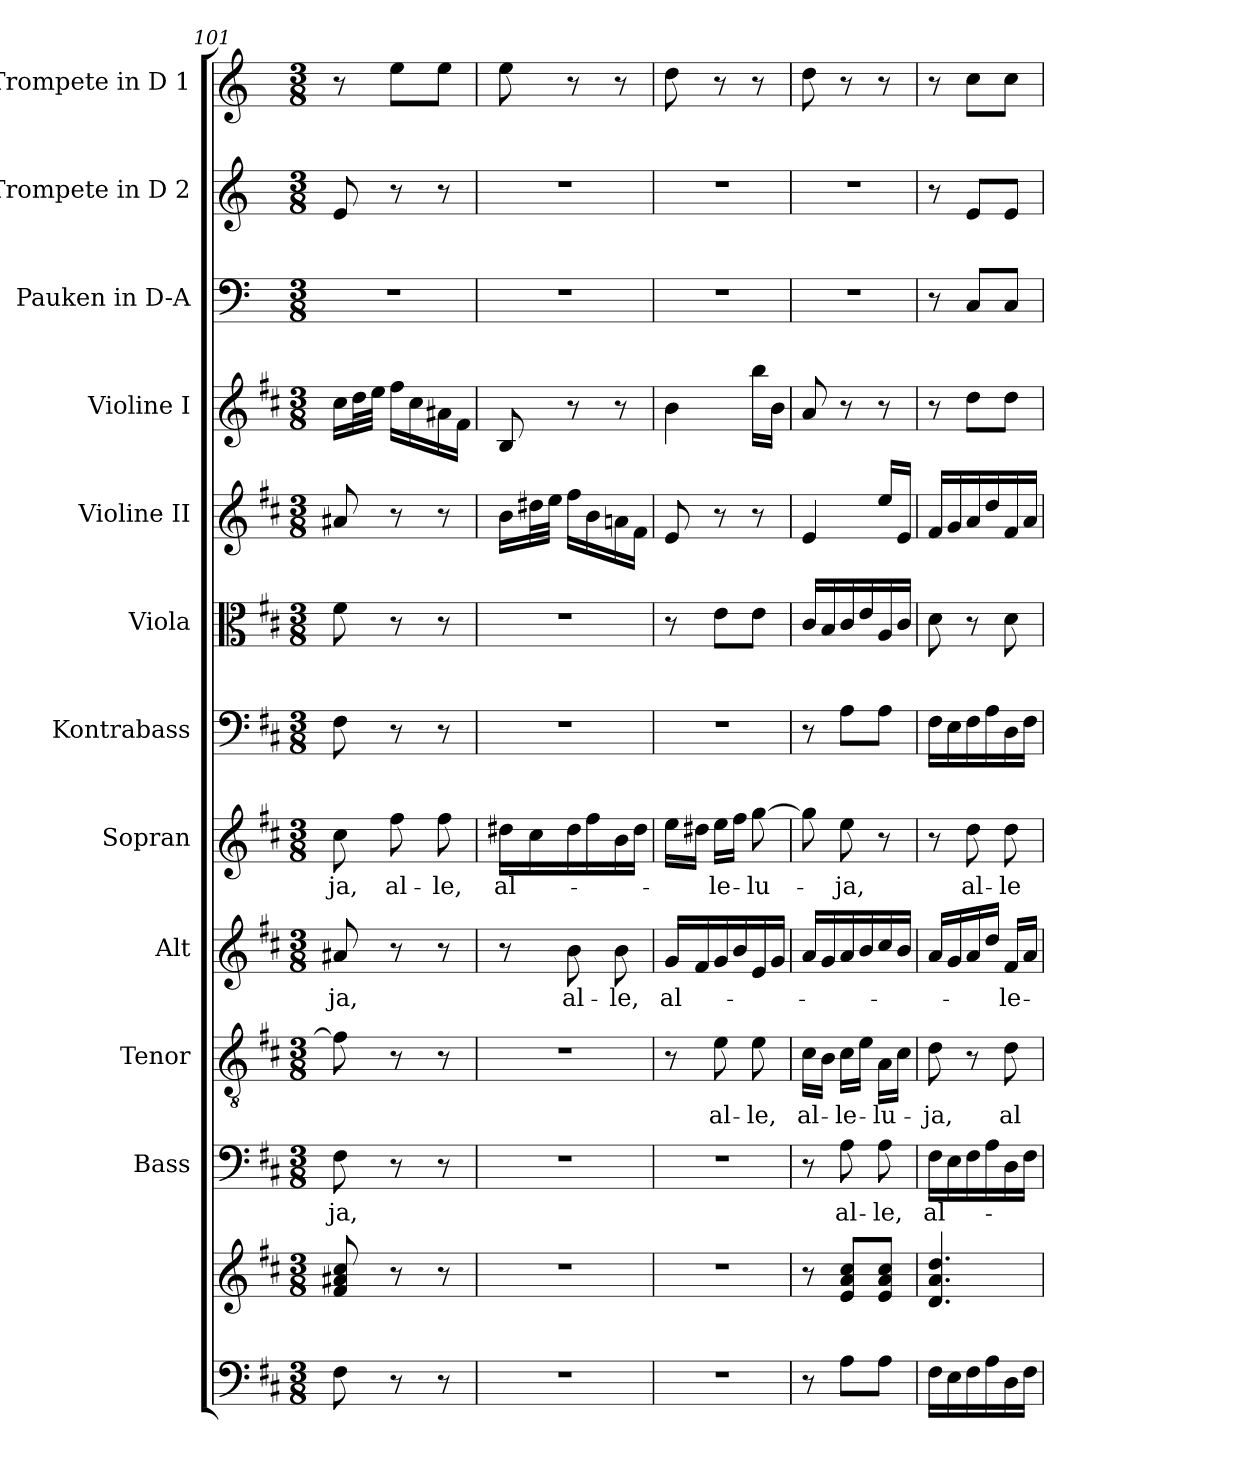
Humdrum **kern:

**kern	**kern	**kern	**text	**kern	**text	**kern	**text	**kern	**text	**kern	**kern	**kern	**kern	**kern	**kern	**kern
*part12	*part12	*part11	*part11	*part10	*part10	*part9	*part9	*part8	*part8	*part7	*part6	*part5	*part4	*part3	*part2	*part1
*staff13	*staff12	*staff11	*staff11	*staff10	*staff10	*staff9	*staff9	*staff8	*staff8	*staff7	*staff6	*staff5	*staff4	*staff3	*staff2	*staff1
*	*	*I"Bass	*	*I"Tenor	*	*I"Alt	*	*I"Sopran	*	*I"Kontrabass	*I"Viola	*I"Violine II	*I"Violine I	*I"Pauken in D-A	*I"Trompete in D 2	*I"Trompete in D 1
*	*	*I'B.	*	*I'T.	*	*I'A.	*	*I'S.	*	*I'Kb.	*I'Vla.	*I'Vl. II	*I'Vl. I	*I'Pauk.	*I'Trp. D 2	*I'Trp. D 1
*clefF4	*clefG2	*clefF4	*	*clefGv2	*	*clefG2	*	*clefG2	*	*clefF4	*clefC3	*clefG2	*clefG2	*clefF4	*clefG2	*clefG2
*	*	*	*	*	*	*	*	*	*	*ITrd7c12	*	*	*	*ITrd-1c-2	*ITrd-1c-2	*ITrd-1c-2
*k[f#c#]	*k[f#c#]	*k[f#c#]	*	*k[f#c#]	*	*k[f#c#]	*	*k[f#c#]	*	*k[f#c#]	*k[f#c#]	*k[f#c#]	*k[f#c#]	*k[f#c#]	*k[f#c#]	*k[f#c#]
*D:	*D:	*D:	*	*D:	*	*D:	*	*D:	*	*D:	*D:	*D:	*D:	*D:	*D:	*D:
*M3/8	*M3/8	*M3/8	*	*M3/8	*	*M3/8	*	*M3/8	*	*M3/8	*M3/8	*M3/8	*M3/8	*M3/8	*M3/8	*M3/8
=101	=101	=101	=101	=101	=101	=101	=101	=101	=101	=101	=101	=101	=101	=101	=101	=101
!	!	!	!LO:LY:b	!	!	!	!LO:LY:b	!	!LO:LY:b	!	!	!	!	!	!	!
8F#\	8f#/ 8a#X/ 8cc#/	8F#\	-ja,	8f#\]	.	8a#X/	-ja,	8cc#\	-ja,	8FF#\	8f#\	8a#X/	16cc#\LL	4.r	8f#/	8r
.	.	.	.	.	.	.	.	.	.	.	.	.	32dd\L	.	.	.
.	.	.	.	.	.	.	.	.	.	.	.	.	32ee\JJJ	.	.	.
!	!	!	!	!	!	!	!	!	!LO:LY:b	!	!	!	!	!	!	!
8r	8r	8r	.	8r	.	8r	.	8ff#\	al-	8r	8r	8r	16ff#\LL	.	8r	8ff#\L
.	.	.	.	.	.	.	.	.	.	.	.	.	16cc#\	.	.	.
!	!	!	!	!	!	!	!	!	!LO:LY:b	!	!	!	!	!	!	!
8r	8r	8r	.	8r	.	8r	.	8ff#\	-le,	8r	8r	8r	16a#X\	.	8r	8ff#\J
.	.	.	.	.	.	.	.	.	.	.	.	.	16f#\JJ	.	.	.
=102	=102	=102	=102	=102	=102	=102	=102	=102	=102	=102	=102	=102	=102	=102	=102	=102
!	!	!	!	!	!	!	!	!	!LO:LY:b	!	!	!	!	!	!	!
4.r	4.r	4.r	.	4.r	.	8r	.	16dd#X\LL	al-	4.r	4.r	16b\LL	8B/	4.r	4.r	8ff#\
.	.	.	.	.	.	.	.	16cc#\	.	.	.	32dd#X\L	.	.	.	.
.	.	.	.	.	.	.	.	.	.	.	.	32ee\JJJ	.	.	.	.
!	!	!	!	!	!	!	!LO:LY:b	!	!	!	!	!	!	!	!	!
.	.	.	.	.	.	8b\	al-	16dd#\	.	.	.	16ff#\LL	8r	.	.	8r
.	.	.	.	.	.	.	.	16ff#\	.	.	.	16b\	.	.	.	.
!	!	!	!	!	!	!	!LO:LY:b	!	!	!	!	!	!	!	!	!
.	.	.	.	.	.	8b\	-le,	16b\	.	.	.	16an\	8r	.	.	8r
.	.	.	.	.	.	.	.	16dd#\JJ	.	.	.	16f#\JJ	.	.	.	.
=103	=103	=103	=103	=103	=103	=103	=103	=103	=103	=103	=103	=103	=103	=103	=103	=103
!	!	!	!	!	!	!	!LO:LY:b	!	!	!	!	!	!	!	!	!
4.r	4.r	4.r	.	8r	.	16g/LL	al-	16ee\LL	.	4.r	8r	8e/	4b\	4.r	4.r	8ee\
.	.	.	.	.	.	16f#/	.	16dd#X\JJ	.	.	.	.	.	.	.	.
!	!	!	!	!	!LO:LY:b	!	!	!	!LO:LY:b	!	!	!	!	!	!	!
.	.	.	.	8e\	al-	16g/	.	16ee\LL	-le-	.	8e\L	8r	.	.	.	8r
.	.	.	.	.	.	16b/	.	16ff#\JJ	.	.	.	.	.	.	.	.
!	!	!	!	!	!LO:LY:b	!	!	!	!LO:LY:b	!	!	!	!	!	!	!
.	.	.	.	8e\	-le,	16e/	.	[8gg\	-lu-	.	8e\J	8r	16bb\LL	.	.	8r
.	.	.	.	.	.	16g/JJ	.	.	.	.	.	.	16b\JJ	.	.	.
=104	=104	=104	=104	=104	=104	=104	=104	=104	=104	=104	=104	=104	=104	=104	=104	=104
!	!	!	!	!	!LO:LY:b	!	!	!	!	!	!	!	!	!	!	!
8r	8r	8r	.	16c#\LL	al-	16a/LL	.	8gg\]	.	8r	16c#/LL	4e/	8a/	4.r	4.r	8ee\
.	.	.	.	16B\JJ	.	16g/	.	.	.	.	16B/	.	.	.	.	.
!	!	!	!LO:LY:b	!	!LO:LY:b	!	!	!	!LO:LY:b	!	!	!	!	!	!	!
8A\L	8e/ 8a/ 8cc#/L	8A\	al-	16c#\LL	-le-	16a/	.	8ee\	-ja,	8AA\L	16c#/	.	8r	.	.	8r
.	.	.	.	16e\JJ	.	16b/	.	.	.	.	16e/	.	.	.	.	.
!	!	!	!LO:LY:b	!	!LO:LY:b	!	!	!	!	!	!	!	!	!	!	!
8A\J	8e/ 8a/ 8cc#/J	8A\	-le,	16A\LL	-lu-	16cc#/	.	8r	.	8AA\J	16A/	16ee/LL	8r	.	.	8r
.	.	.	.	16c#\JJ	.	16b/JJ	.	.	.	.	16c#/JJ	16e/JJ	.	.	.	.
!!LO:PB:g=z
=105	=105	=105	=105	=105	=105	=105	=105	=105	=105	=105	=105	=105	=105	=105	=105	=105
!	!	!	!LO:LY:b	!	!LO:LY:b	!	!	!	!	!	!	!	!	!	!	!
16F#\LL	4.d/ 4.a/ 4.dd/	16F#\LL	al-	8d\	-ja,	16a/LL	.	8r	.	16FF#\LL	8d\	16f#/LL	8r	8r	8r	8r
16E\	.	16E\	.	.	.	16g/	.	.	.	16EE\	.	16g/	.	.	.	.
!	!	!	!	!	!	!	!	!	!LO:LY:b	!	!	!	!	!	!	!
16F#\	.	16F#\	.	8r	.	16a/	.	8dd\	al-	16FF#\	8r	16a/	8dd\L	8D/L	8f#/L	8dd\L
16A\	.	16A\	.	.	.	16dd/JJ	.	.	.	16AA\	.	16dd/	.	.	.	.
!	!	!	!	!	!LO:LY:b	!	!LO:LY:b	!	!LO:LY:b	!	!	!	!	!	!	!
16D\	.	16D\	.	8d\	al-	16f#/LL	-le-	8dd\	-le-	16DD\	8d\	16f#/	8dd\J	8D/J	8f#/J	8dd\J
16F#\JJ	.	16F#\JJ	.	.	.	16a/JJ	.	.	.	16FF#\JJ	.	16a/JJ	.	.	.	.
=	=	=	=	=	=	=	=	=	=	=	=	=	=	=	=	=
*-	*-	*-	*-	*-	*-	*-	*-	*-	*-	*-	*-	*-	*-	*-	*-	*-
